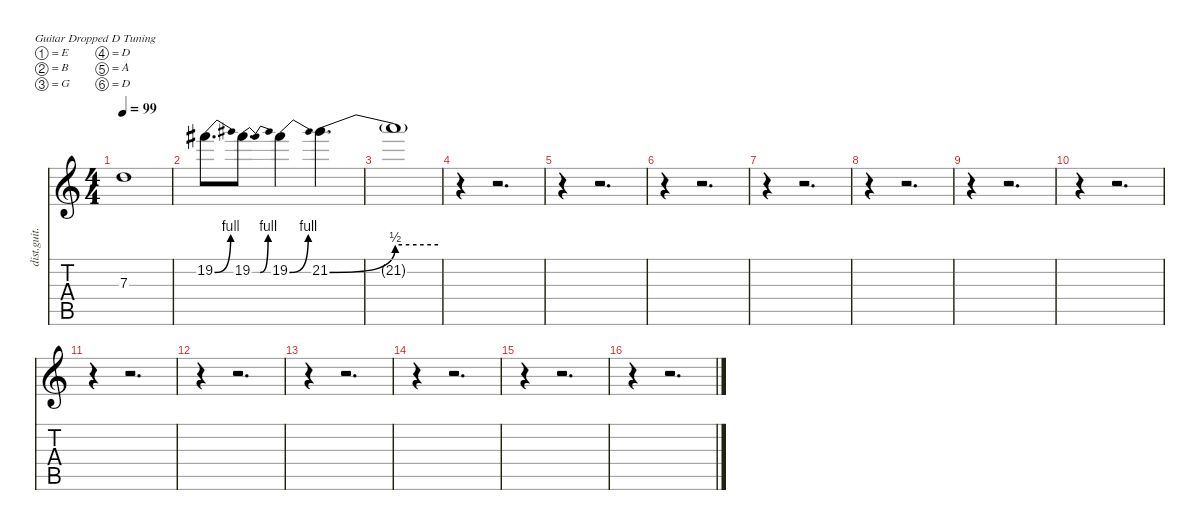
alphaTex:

\defaultSystemsLayout 4
\hideDynamics
\bracketExtendMode nobrackets
\otherSystemsTrackNameOrientation horizontal
\track ("echo right+gtr rythm chorus" "dist.guit.") {instrument distortionguitar}
\staff {score tabs}
\tuning (E4 B3 G3 D3 A2 D2)
\ts (4 4)
\tempo 99
\clef g2
\ks c
7.3{t}.1{dy f beam Down} |
19.2{be (bend 0 0 15 4) acc #}.8{d beam Down} 19.2{be (bendrelease 0 0 19.999999199999998 4 34.9999992 4 9.999999599999999 0) acc #}.8{d beam Down} 19.2{be (bend 0 0 7.0000002 4) acc #}.4{beam Down} 21.2{be (bend 0 0 60 2) acc #}.4{d beam Down} |
21.2{be (hold 0 2 60 2) t}.1{beam Down} |
r.4{beam Down} r.2{d beam Down} |
r.4{beam Down} r.2{d beam Down} |
r.4{beam Down} r.2{d beam Down} |
r.4{beam Down} r.2{d beam Down} |
r.4{beam Down} r.2{d beam Down} |
r.4{beam Down} r.2{d beam Down} |
r.4{beam Down} r.2{d beam Down} |
r.4{beam Down} r.2{d beam Down} |
r.4{beam Down} r.2{d beam Down} |
r.4{beam Down} r.2{d beam Down} |
r.4{beam Down} r.2{d beam Down} |
r.4{beam Down} r.2{d beam Down} |
r.4{beam Down} r.2{d beam Down}
